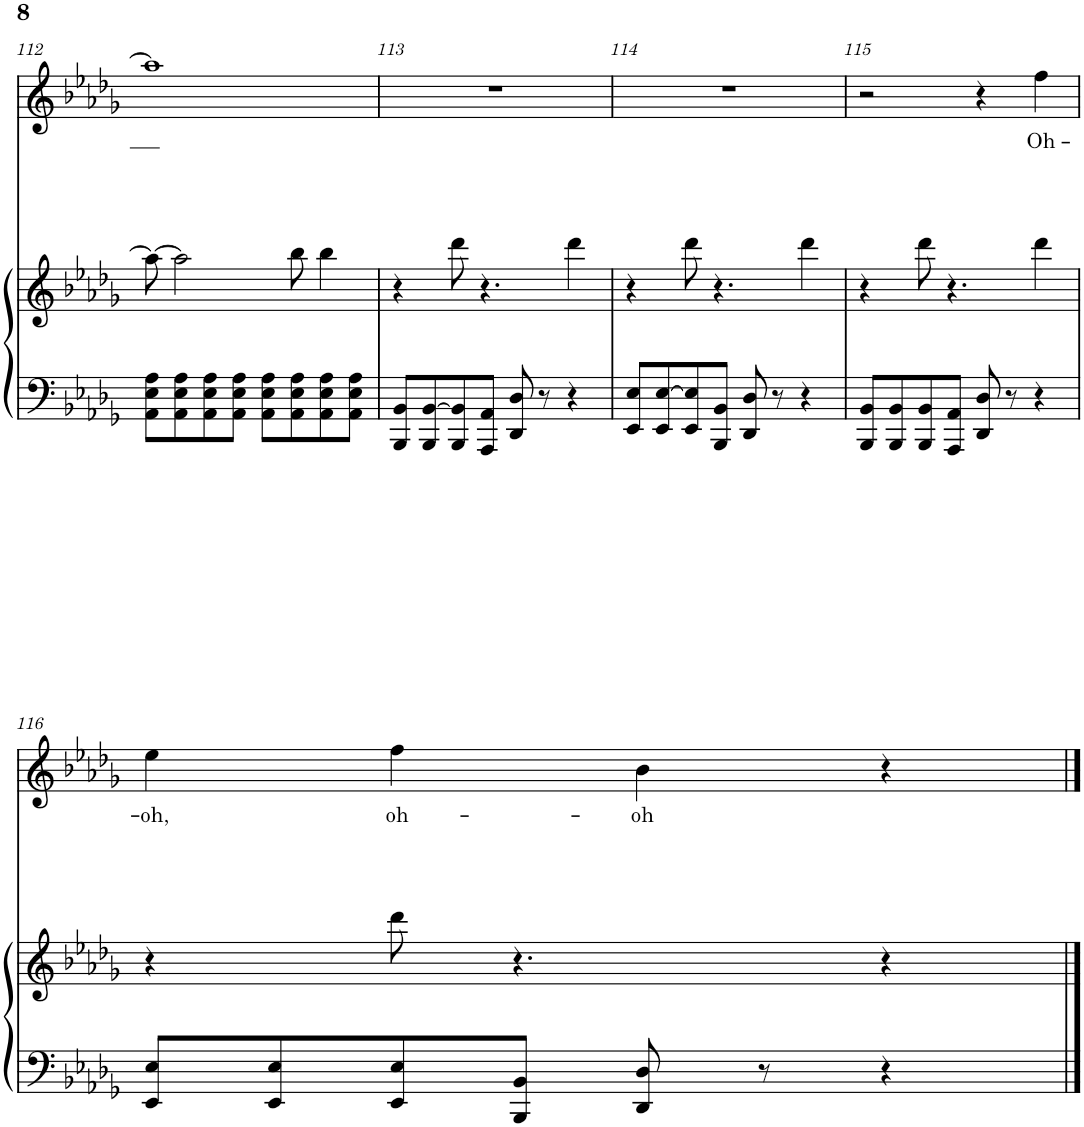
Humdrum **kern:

**kern	**kern	**kern	**text
*part2	*part2	*part1	*part1
*staff3	*staff2	*staff1	*staff1
*I"Piano	*	*I"Voice	*
*I'Pno	*	*	*
!!LO:PB:g=z
*clefF4	*clefG2	*clefG2	*
*k[b-e-a-d-g-]	*k[b-e-a-d-g-]	*k[b-e-a-d-g-]	*
*M4/4	*M4/4	*M4/4	*
=112	=112	=112	=112
8AA-\ 8E-\ 8A-\L	8aa-\_	1aa-]	.
8AA-\ 8E-\ 8A-\	2aa-\]	.	.
8AA-\ 8E-\ 8A-\	.	.	.
8AA-\ 8E-\ 8A-\J	.	.	.
8AA-\ 8E-\ 8A-\L	.	.	.
8AA-\ 8E-\ 8A-\	8bb-\	.	.
8AA-\ 8E-\ 8A-\	4bb-\	.	.
8AA-\ 8E-\ 8A-\J	.	.	.
=113	=113	=113	=113
8BBB-/ 8BB-/L	4r	1r	.
8BBB-/ [8BB-/	.	.	.
8BBB-/ 8BB-/]	8ddd-\	.	.
8AAA-/ 8AA-/J	4.r	.	.
8DD-/ 8D-/	.	.	.
8r	.	.	.
4r	4ddd-\	.	.
=114	=114	=114	=114
8EE-/ 8E-/L	4r	1r	.
8EE-/ [8E-/	.	.	.
8EE-/ 8E-/]	8ddd-\	.	.
8BBB-/ 8BB-/J	4.r	.	.
8DD-/ 8D-/	.	.	.
8r	.	.	.
4r	4ddd-\	.	.
=115	=115	=115	=115
8BBB-/ 8BB-/L	4r	2r	.
8BBB-/ 8BB-/	.	.	.
8BBB-/ 8BB-/	8ddd-\	.	.
8AAA-/ 8AA-/J	4.r	.	.
8DD-/ 8D-/	.	4r	.
8r	.	.	.
!	!	!	!LO:LY:b
4r	4ddd-\	4ff\	Oh-
!!LO:LB:g=z
=116	=116	=116	=116
!	!	!	!LO:LY:b
8EE-/ 8E-/L	4r	4ee-\	-oh,
8EE-/ 8E-/	.	.	.
!	!	!	!LO:LY:b
8EE-/ 8E-/	8ddd-\	4ff\	oh-
8BBB-/ 8BB-/J	4.r	.	.
!	!	!	!LO:LY:b
8DD-/ 8D-/	.	4b-\	-oh
8r	.	.	.
4r	4r	4r	.
==	==	==	==
*-	*-	*-	*-
